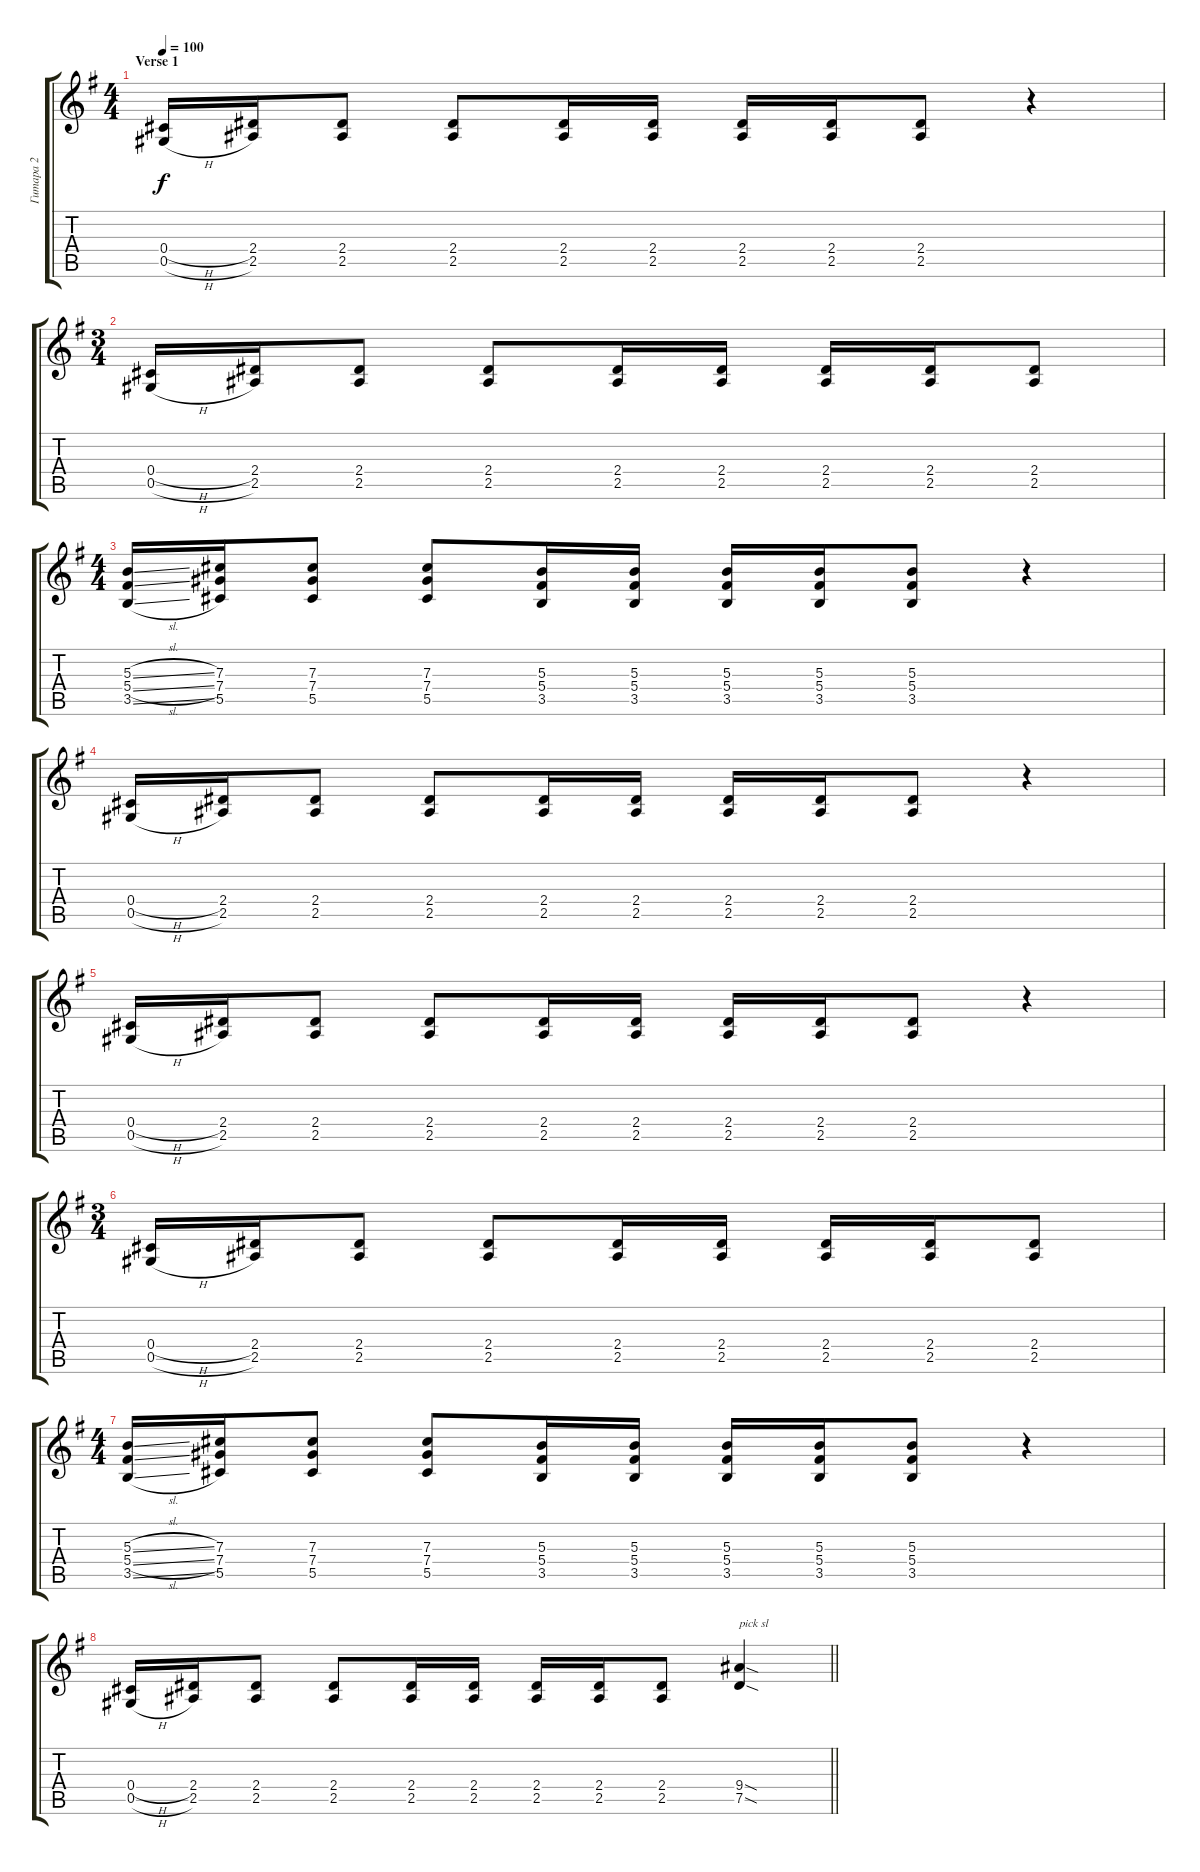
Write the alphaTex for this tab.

\track ("Гитара 2" "Гитара 2") {instrument distortionguitar}
\staff {score tabs}
\tuning (Eb4 Bb3 Gb3 Db3 Ab2 Eb2) {hide}
\ts (4 4)
\section ("" "Verse 1")
\tempo 100
\clef g2
\ks eminor
(0.4{h} 0.5{h}).16{dy f volume 15 instrument distortionguitar} (2.4 2.5).16 (2.4 2.5).8 (2.4 2.5).8 (2.4 2.5).16 (2.4 2.5).16 (2.4 2.5).16 (2.4 2.5).16 (2.4 2.5).8 r.4 |
\ts (3 4)
(0.4{h} 0.5{h}).16 (2.4 2.5).16 (2.4 2.5).8 (2.4 2.5).8 (2.4 2.5).16 (2.4 2.5).16 (2.4 2.5).16 (2.4 2.5).16 (2.4 2.5).8 |
\ts (4 4)
(5.3{sl} 5.4{sl} 3.5{sl}).16{volume 13} (7.3 7.4 5.5).16 (7.3 7.4 5.5).8 (7.3 7.4 5.5).8 (5.3 5.4 3.5).16 (5.3 5.4 3.5).16 (5.3 5.4 3.5).16 (5.3 5.4 3.5).16 (5.3 5.4 3.5).8 r.4 |
(0.4{h} 0.5{h}).16{volume 15} (2.4 2.5).16 (2.4 2.5).8 (2.4 2.5).8 (2.4 2.5).16 (2.4 2.5).16 (2.4 2.5).16 (2.4 2.5).16 (2.4 2.5).8 r.4 |
(0.4{h} 0.5{h}).16 (2.4 2.5).16 (2.4 2.5).8 (2.4 2.5).8 (2.4 2.5).16 (2.4 2.5).16 (2.4 2.5).16 (2.4 2.5).16 (2.4 2.5).8 r.4 |
\ts (3 4)
(0.4{h} 0.5{h}).16 (2.4 2.5).16 (2.4 2.5).8 (2.4 2.5).8 (2.4 2.5).16 (2.4 2.5).16 (2.4 2.5).16 (2.4 2.5).16 (2.4 2.5).8 |
\ts (4 4)
(5.3{sl} 5.4{sl} 3.5{sl}).16{volume 13} (7.3 7.4 5.5).16 (7.3 7.4 5.5).8 (7.3 7.4 5.5).8 (5.3 5.4 3.5).16 (5.3 5.4 3.5).16 (5.3 5.4 3.5).16 (5.3 5.4 3.5).16 (5.3 5.4 3.5).8 r.4 |
\barLineRight lightlight
(0.4{h} 0.5{h}).16{volume 15} (2.4 2.5).16 (2.4 2.5).8 (2.4 2.5).8 (2.4 2.5).16 (2.4 2.5).16 (2.4 2.5).16 (2.4 2.5).16 (2.4 2.5).8 (9.4{sod} 7.5{sod}).4{txt "pick sl"}
